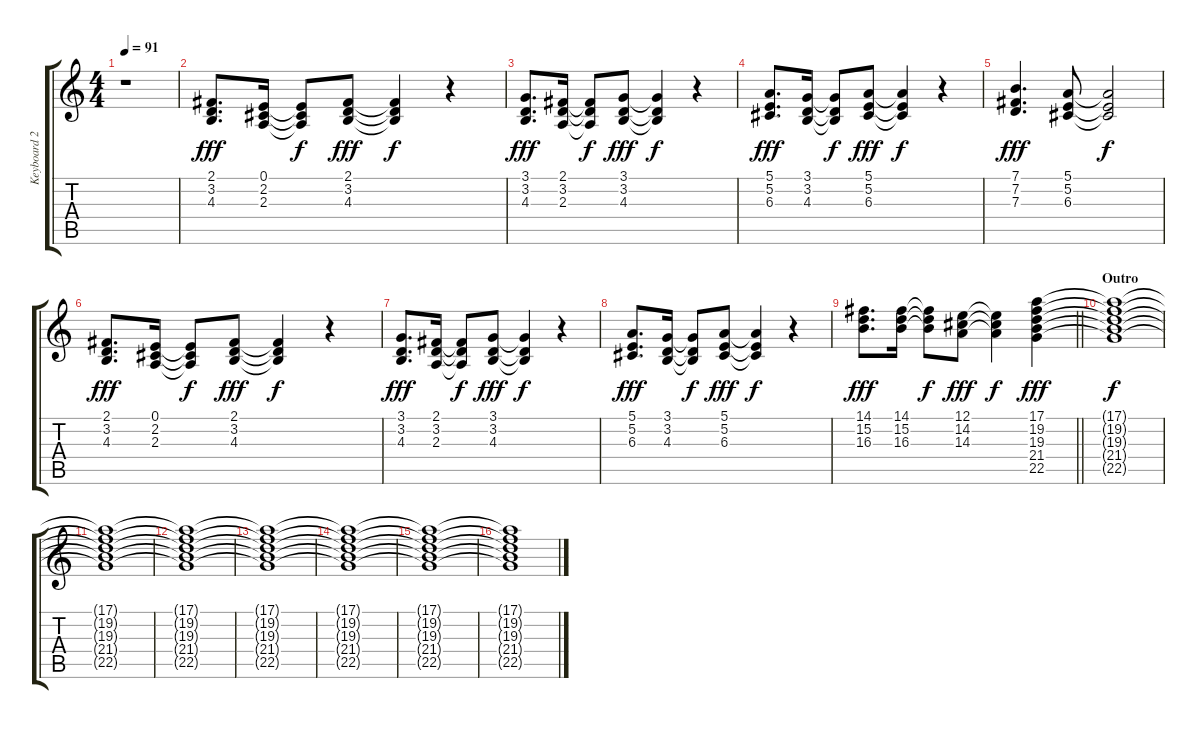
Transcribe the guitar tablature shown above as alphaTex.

\track ("Keyboard 2" "Keyboard 2") {instrument synthbrass1}
\staff {score tabs}
\tuning (E4 B3 G3 D3 A2 E2) {hide}
\ts (4 4)
\tempo 91
\clef g2
\ks c
r.1{dy fff} |
(2.1 3.2 4.3).8{d} (0.1 2.2 2.3).16 (0.1{t} 2.2{t} 2.3{t}).8{dy f} (2.1 3.2 4.3).8{dy fff} (2.1{t} 3.2{t} 4.3{t}).4{dy f} r.4 |
(3.1 3.2 4.3).8{d dy fff} (2.1 3.2 2.3).16 (2.1{t} 3.2{t} 2.3{t}).8{dy f} (3.1 3.2 4.3).8{dy fff} (3.1{t} 3.2{t} 4.3{t}).4{dy f} r.4 |
(5.1 5.2 6.3).8{d dy fff} (3.1 3.2 4.3).16 (3.1{t} 3.2{t} 4.3{t}).8{dy f} (5.1 5.2 6.3).8{dy fff} (5.1{t} 5.2{t} 6.3{t}).4{dy f} r.4 |
(7.1 7.2 7.3).4{d dy fff} (5.1 5.2 6.3).8 (5.1{t} 5.2{t} 6.3{t}).2{dy f} |
(2.1 3.2 4.3).8{d dy fff} (0.1 2.2 2.3).16 (0.1{t} 2.2{t} 2.3{t}).8{dy f} (2.1 3.2 4.3).8{dy fff} (2.1{t} 3.2{t} 4.3{t}).4{dy f} r.4 |
(3.1 3.2 4.3).8{d dy fff} (2.1 3.2 2.3).16 (2.1{t} 3.2{t} 2.3{t}).8{dy f} (3.1 3.2 4.3).8{dy fff} (3.1{t} 3.2{t} 4.3{t}).4{dy f} r.4 |
(5.1 5.2 6.3).8{d dy fff} (3.1 3.2 4.3).16 (3.1{t} 3.2{t} 4.3{t}).8{dy f} (5.1 5.2 6.3).8{dy fff} (5.1{t} 5.2{t} 6.3{t}).4{dy f} r.4 |
\barLineRight lightlight
(14.1 15.2 16.3).8{d dy fff} (14.1 15.2 16.3).16 (14.1{t} 15.2{t} 16.3{t}).8{dy f} (12.1 14.2 14.3).8{dy fff} (12.1{t} 14.2{t} 14.3{t}).4{dy f} (17.1 19.2 19.3 21.4 22.5).4{dy fff} |
\section ("" "Outro")
(17.1{t} 19.2{t} 19.3{t} 21.4{t} 22.5{t}).1{dy f} |
(17.1{t} 19.2{t} 19.3{t} 21.4{t} 22.5{t}).1 |
(17.1{t} 19.2{t} 19.3{t} 21.4{t} 22.5{t}).1 |
(17.1{t} 19.2{t} 19.3{t} 21.4{t} 22.5{t}).1 |
(17.1{t} 19.2{t} 19.3{t} 21.4{t} 22.5{t}).1 |
(17.1{t} 19.2{t} 19.3{t} 21.4{t} 22.5{t}).1{volume 0} |
(17.1{t} 19.2{t} 19.3{t} 21.4{t} 22.5{t}).1
